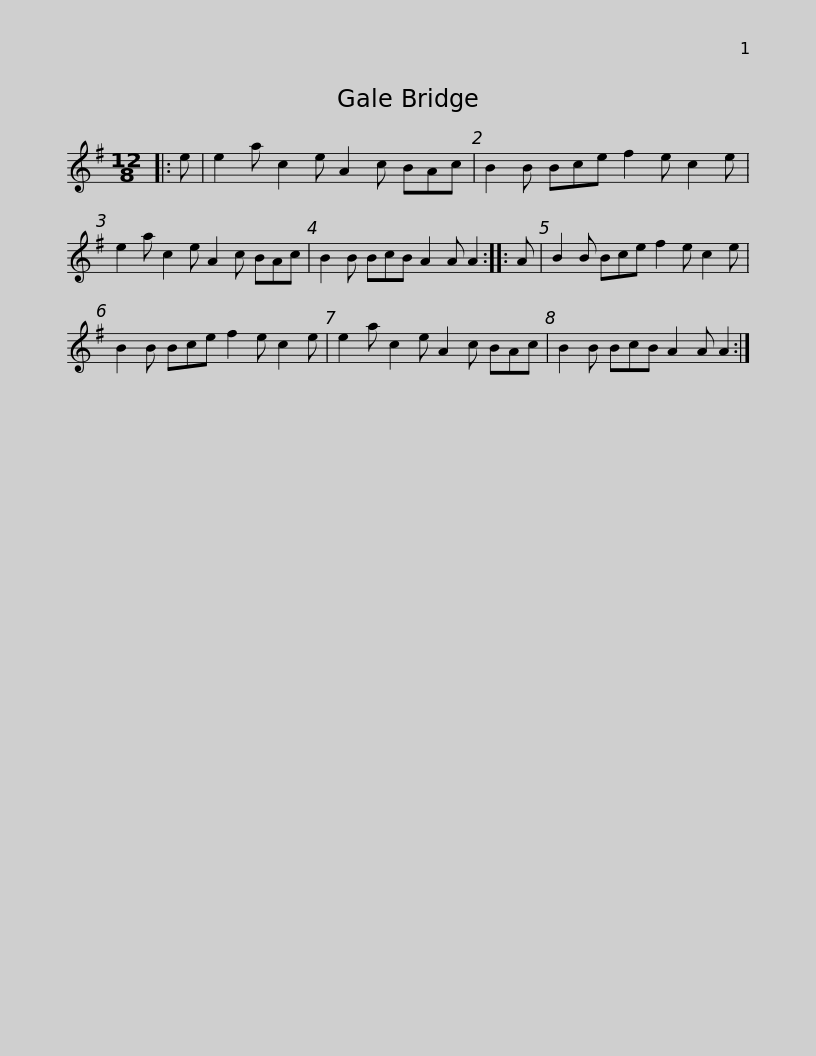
X:1
L:1/8
M:12/8
I:linebreak $
K:G
V:1 treble
V:1
|: e | e2 a c2 e A2 c BAc | B2 B Bce f2 e c2 e | e2 a c2 e A2 c BAc | B2 B BcB A2 A A2 :: %5
 A |$ B2 B Bce f2 e c2 e | B2 B Bce f2 e c2 e | e2 a c2 e A2 c BAc | B2 B BcB A2 A A2 :| %10
